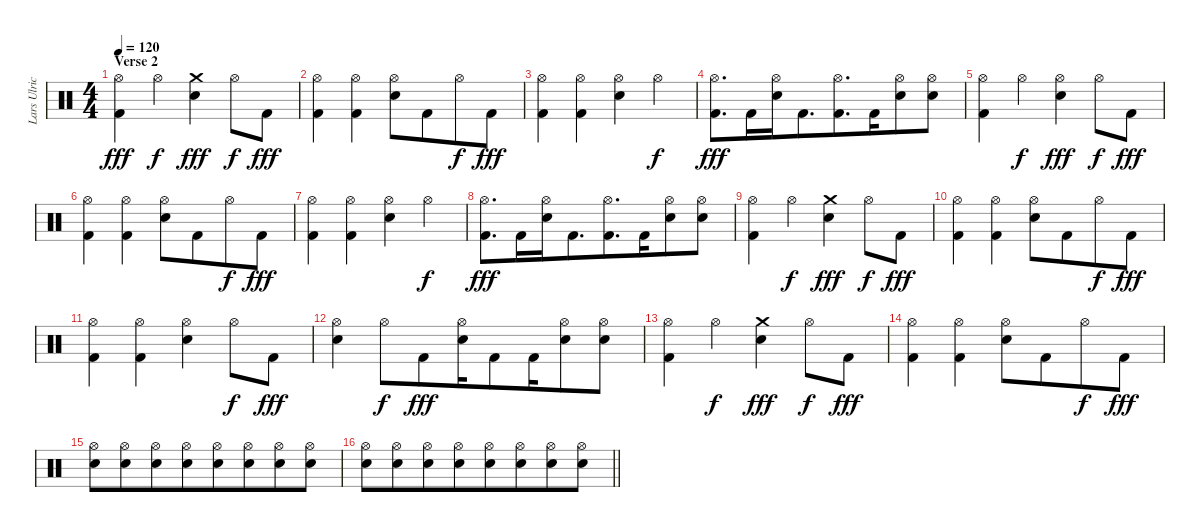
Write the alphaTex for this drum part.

\track ("Lars Ulrich" "Lars Ulric") {instrument percussion}
\staff {score}
\articulation defaults
\ts (4 4)
\section ("" "Verse 2")
\tempo 120
\clef neutral
\ks aminor
("Hi-Hat (open)" "Kick (hit) 2").4{dy fff} "Hi-Hat (open)".4{dy f} ("Crash medium (hit)" "Electric Snare (hit)").4{dy fff} "Hi-Hat (open)".8{dy f beam merge} "Kick (hit) 2".8{dy fff} |
("Hi-Hat (open)" "Kick (hit) 2").4 ("Hi-Hat (open)" "Kick (hit) 2").4 ("Hi-Hat (open)" "Electric Snare (hit)").8{beam merge} "Kick (hit) 2".8{beam merge} "Hi-Hat (open)".8{dy f beam merge} "Kick (hit) 2".8{dy fff} |
("Hi-Hat (open)" "Kick (hit) 2").4 ("Hi-Hat (open)" "Kick (hit) 2").4 ("Hi-Hat (open)" "Electric Snare (hit)").4 "Hi-Hat (open)".4{dy f} |
("Hi-Hat (open)" "Kick (hit) 2").8{d dy fff beam merge} "Kick (hit) 2".16{beam merge} ("Hi-Hat (open)" "Electric Snare (hit)").16{beam merge} "Kick (hit) 2".8{d beam merge} ("Hi-Hat (open)" "Kick (hit) 2").8{d beam merge} "Kick (hit) 2".16{beam merge} ("Hi-Hat (open)" "Electric Snare (hit)").8{beam merge} ("Hi-Hat (open)" "Electric Snare (hit)").8 |
("Hi-Hat (open)" "Kick (hit) 2").4 "Hi-Hat (open)".4{dy f} ("Hi-Hat (open)" "Electric Snare (hit)").4{dy fff} "Hi-Hat (open)".8{dy f beam merge} "Kick (hit) 2".8{dy fff} |
("Hi-Hat (open)" "Kick (hit) 2").4 ("Hi-Hat (open)" "Kick (hit) 2").4 ("Hi-Hat (open)" "Electric Snare (hit)").8{beam merge} "Kick (hit) 2".8{beam merge} "Hi-Hat (open)".8{dy f beam merge} "Kick (hit) 2".8{dy fff} |
("Hi-Hat (open)" "Kick (hit) 2").4 ("Hi-Hat (open)" "Kick (hit) 2").4 ("Hi-Hat (open)" "Electric Snare (hit)").4 "Hi-Hat (open)".4{dy f} |
("Hi-Hat (open)" "Kick (hit) 2").8{d dy fff beam merge} "Kick (hit) 2".16{beam merge} ("Hi-Hat (open)" "Electric Snare (hit)").16{beam merge} "Kick (hit) 2".8{d beam merge} ("Hi-Hat (open)" "Kick (hit) 2").8{d beam merge} "Kick (hit) 2".16{beam merge} ("Hi-Hat (open)" "Electric Snare (hit)").8{beam merge} ("Hi-Hat (open)" "Electric Snare (hit)").8 |
("Hi-Hat (open)" "Kick (hit) 2").4 "Hi-Hat (open)".4{dy f} ("Crash medium (hit)" "Electric Snare (hit)").4{dy fff} "Hi-Hat (open)".8{dy f beam merge} "Kick (hit) 2".8{dy fff} |
("Hi-Hat (open)" "Kick (hit) 2").4 ("Hi-Hat (open)" "Kick (hit) 2").4 ("Hi-Hat (open)" "Electric Snare (hit)").8{beam merge} "Kick (hit) 2".8{beam merge} "Hi-Hat (open)".8{dy f beam merge} "Kick (hit) 2".8{dy fff} |
("Hi-Hat (open)" "Kick (hit) 2").4 ("Hi-Hat (open)" "Kick (hit) 2").4 ("Hi-Hat (open)" "Electric Snare (hit)").4 "Hi-Hat (open)".8{dy f beam merge} "Kick (hit) 2".8{dy fff} |
("Hi-Hat (open)" "Electric Snare (hit)").4 "Hi-Hat (open)".8{dy f beam merge} "Kick (hit) 2".8{dy fff beam merge} ("Hi-Hat (open)" "Electric Snare (hit)").16{beam merge} "Kick (hit) 2".8{beam merge} "Kick (hit) 2".16{beam merge} ("Hi-Hat (open)" "Electric Snare (hit)").8{beam merge} ("Hi-Hat (open)" "Electric Snare (hit)").8 |
("Hi-Hat (open)" "Kick (hit) 2").4 "Hi-Hat (open)".4{dy f} ("Crash medium (hit)" "Electric Snare (hit)").4{dy fff} "Hi-Hat (open)".8{dy f beam merge} "Kick (hit) 2".8{dy fff} |
("Hi-Hat (open)" "Kick (hit) 2").4 ("Hi-Hat (open)" "Kick (hit) 2").4 ("Hi-Hat (open)" "Electric Snare (hit)").8{beam merge} "Kick (hit) 2".8{beam merge} "Hi-Hat (open)".8{dy f beam merge} "Kick (hit) 2".8{dy fff} |
("Hi-Hat (open)" "Electric Snare (hit)").8{beam merge} ("Hi-Hat (open)" "Electric Snare (hit)").8{beam merge} ("Hi-Hat (open)" "Electric Snare (hit)").8{beam merge} ("Hi-Hat (open)" "Electric Snare (hit)").8{beam merge} ("Hi-Hat (open)" "Electric Snare (hit)").8{beam merge} ("Hi-Hat (open)" "Electric Snare (hit)").8{beam merge} ("Hi-Hat (open)" "Electric Snare (hit)").8{beam merge} ("Hi-Hat (open)" "Electric Snare (hit)").8 |
\barLineRight lightlight
("Hi-Hat (open)" "Electric Snare (hit)").8{beam merge} ("Hi-Hat (open)" "Electric Snare (hit)").8{beam merge} ("Hi-Hat (open)" "Electric Snare (hit)").8{beam merge} ("Hi-Hat (open)" "Electric Snare (hit)").8{beam merge} ("Hi-Hat (open)" "Electric Snare (hit)").8{beam merge} ("Hi-Hat (open)" "Electric Snare (hit)").8{beam merge} ("Hi-Hat (open)" "Electric Snare (hit)").8{beam merge} ("Hi-Hat (open)" "Electric Snare (hit)").8
